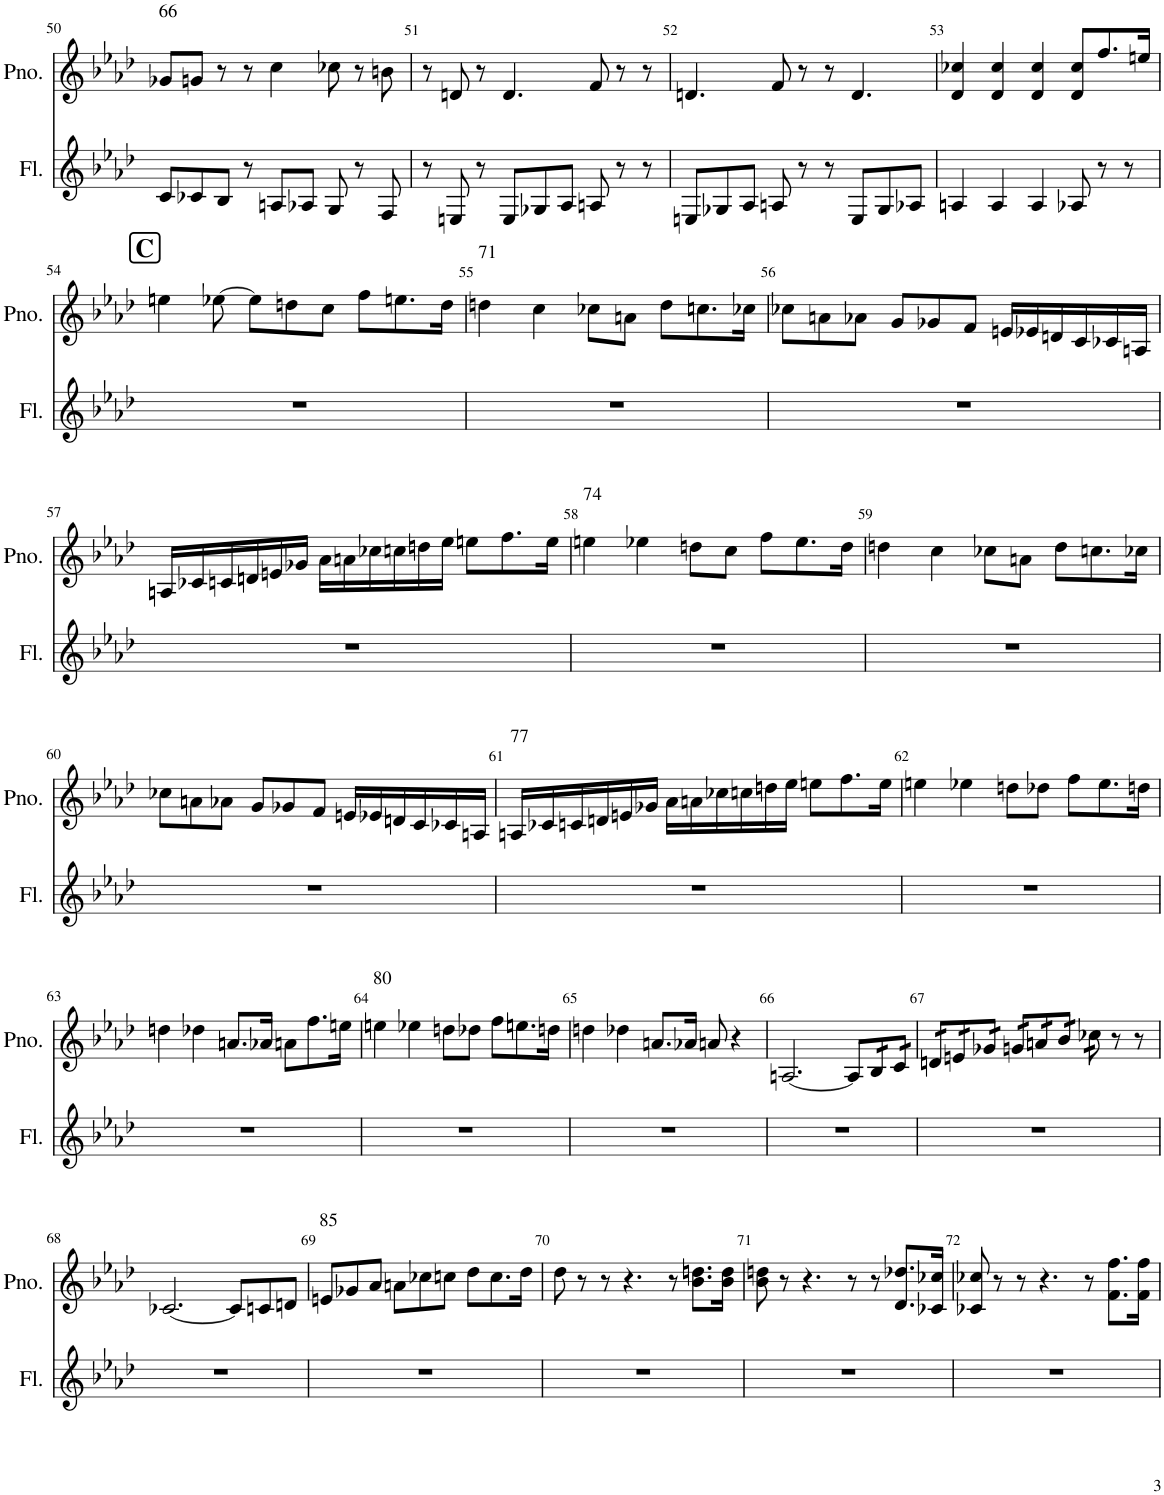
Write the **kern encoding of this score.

**kern	**kern
*part2	*part1
*staff2	*staff1
*I"Flute	*I"Piano
*I'Fl.	*I'Pno.
!!LO:PB:g=z
*clefG2	*clefG2
*k[b-e-a-d-]	*k[b-e-a-d-]
*M9/8	*M9/8
=50	=50
!	!LO:TX:a:t=66
8c/L	8g-X/L
8c-X/	8gn/J
8B-/J	8r
8r	8r
8An/L	4cc\
8A-X/J	.
8G/	8cc-X\
8r	8r
8F/	8bn\
=51	=51
8r	8r
8En/	8dn/
8r	8r
8E/L	4.d/
8G-X/	.
8A-/J	.
8An/	8f/
8r	8r
8r	8r
=52	=52
8En/L	4.dn/
8G-X/	.
8A-/J	.
8An/	8f/
8r	8r
8r	8r
8E/L	4.d/
8G-/	.
8A-X/J	.
=53	=53
4An/	4d-/ 4cc-X/
4A/	4d-/ 4cc-/
4A/	4d-/ 4cc-/
8A-X/	8d-/ 8cc-/L
8r	8.ff/
8r	.
.	16een/Jk
!!LO:LB:g=z
!!LO:REH:place=s1:a:B:cj:fs=14:t=C
=54	=54
8%9r	4een\
.	[8ee-X\
.	8ee-\L]
.	8ddn\
.	8cc\J
.	8ff\L
.	8.een\
.	16dd\Jk
=55	=55
!	!LO:TX:a:t=71
8%9r	4ddn\
.	4cc\
.	8cc-X\L
.	8an\J
.	8dd\L
.	8.ccn\
.	16cc-X\Jk
=56	=56
8%9r	8cc-X\L
.	8an\
.	8a-X\J
.	8g/L
.	8g-X/
.	8f/J
.	16en/LL
.	16e-X/
.	16dn/
.	16c/
.	16c-X/
.	16An/JJ
!!LO:LB:g=z
=57	=57
8%9r	16An/LL
.	16c-X/
.	16cn/
.	16dn/
.	16en/
.	16g-X/JJ
.	16a-\LL
.	16an\
.	16cc-X\
.	16ccn\
.	16ddn\
.	16ee-\JJ
.	8een\L
.	8.ff\
.	16ee\Jk
=58	=58
!	!LO:TX:a:t=74
8%9r	4een\
.	4ee-X\
.	8ddn\L
.	8cc\J
.	8ff\L
.	8.ee-\
.	16dd\Jk
=59	=59
8%9r	4ddn\
.	4cc\
.	8cc-X\L
.	8an\J
.	8dd\L
.	8.ccn\
.	16cc-X\Jk
!!LO:LB:g=z
=60	=60
8%9r	8cc-X\L
.	8an\
.	8a-X\J
.	8g/L
.	8g-X/
.	8f/J
.	16en/LL
.	16e-X/
.	16dn/
.	16c/
.	16c-X/
.	16An/JJ
=61	=61
!	!LO:TX:a:t=77
8%9r	16An/LL
.	16c-X/
.	16cn/
.	16dn/
.	16en/
.	16g-X/JJ
.	16a-\LL
.	16an\
.	16cc-X\
.	16ccn\
.	16ddn\
.	16ee-\JJ
.	8een\L
.	8.ff\
.	16ee\Jk
=62	=62
8%9r	4een\
.	4ee-X\
.	8ddn\L
.	8dd-X\J
.	8ff\L
.	8.ee-\
.	16ddn\Jk
!!LO:LB:g=z
=63	=63
8%9r	4ddn\
.	4dd-X\
.	8.an/L
.	16a-X/Jk
.	8an\L
.	8.ff\
.	16een\Jk
=64	=64
!	!LO:TX:a:t=80
8%9r	4een\
.	4ee-X\
.	8ddn\L
.	8dd-X\J
.	8ff\L
.	8.een\
.	16ddn\Jk
=65	=65
8%9r	4ddn\
.	4dd-X\
.	8.an/L
.	16a-X/Jk
.	8an/
.	4r
=66	=66
8%9r	[2.An/
.	8A/L]
*	*tremolo
.	16B-/
.	16B-/
.	16c/
.	16c/JJ
=67	=67
8%9r	16dn/LL
.	16dn/
.	16en/
.	16en/
.	16g-X/
.	16g-X/JJ
.	16gn/LL
.	16gn/
.	16an/
.	16an/
.	16b-/
.	16b-/JJ
.	16cc-X\
.	16cc-X\
*	*Xtremolo
.	8r
.	8r
!!LO:LB:g=z
=68	=68
8%9r	[2.c-X/
.	8c-/L]
.	8cn/
.	8dn/J
=69	=69
!	!LO:TX:a:t=85
8%9r	8en/L
.	8g-X/
.	8a-/J
.	8an\L
.	8cc-X\
.	8ccn\J
.	8dd-\L
.	8.cc\
.	16dd-\Jk
=70	=70
8%9r	8dd-\
.	8r
.	8r
.	4.r
.	8r
.	8.b-\ 8.ddn\L
.	16b-\ 16dd\Jk
=71	=71
8%9r	8b-\ 8ddn\
.	8r
.	4.r
.	8r
.	8r
.	8.d-/ 8.dd-X/L
.	16c-X/ 16cc-X/Jk
=72	=72
8%9r	8c-X/ 8cc-X/
.	8r
.	8r
.	4.r
.	8r
.	8.f\ 8.ff\L
.	16f\ 16ff\Jk
=	=
*-	*-
